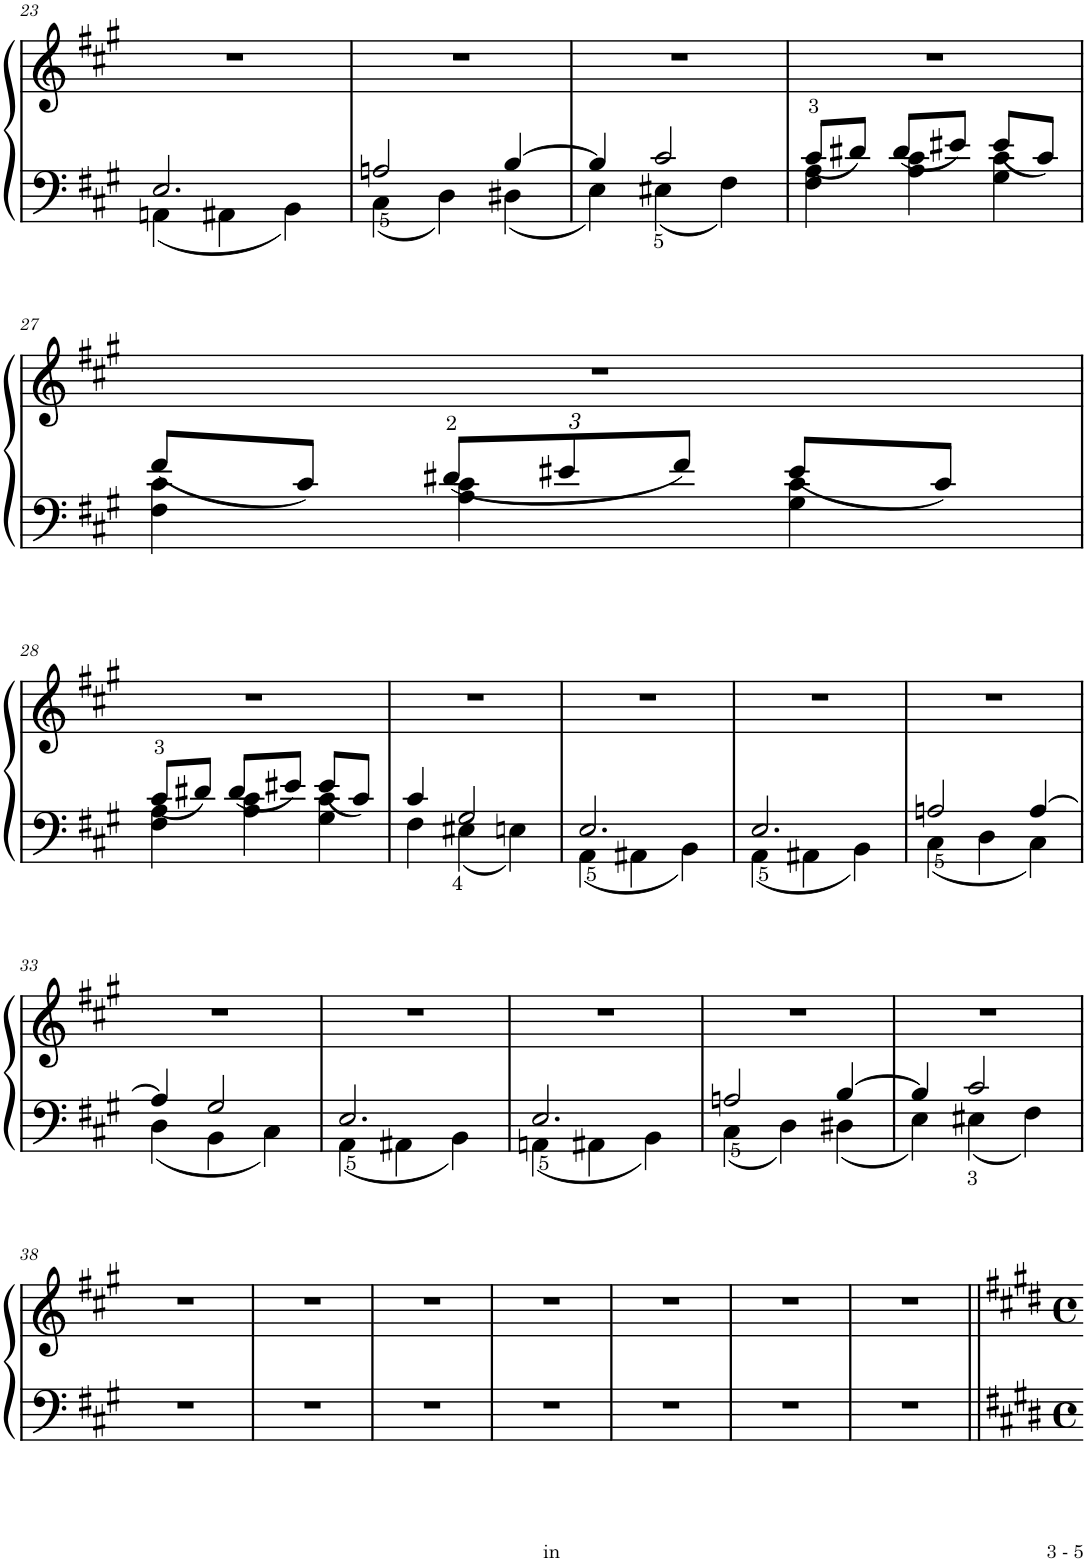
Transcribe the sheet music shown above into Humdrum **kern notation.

**kern	**kern
*part1	*part1
*staff2	*staff1
*I"Piano	*
*I'Pno.	*
!!LO:PB:g=z
*clefF4	*clefG2
*k[f#c#g#]	*k[f#c#g#]
*M3/4	*M3/4
=23	=23
*^	*
2.E/	4AAn\	2.r
.	4AA#X\	.
.	4BB\	.
=24	=24	=24
2An/	4C#\	2.r
.	4D\	.
[4B/	4D#X\	.
=25	=25	=25
4B/]	4E\	2.r
2c#/	4E#X\	.
.	4F#\	.
=26	=26	=26
4F#\ 4A\	8c#/L	2.r
.	8d#X/J	.
4A\ 4c#\	8d#/L	.
.	8e#X/J	.
4G#\ 4c#\	8e#/L	.
.	8c#/J	.
!!LO:LB:g=z
=27	=27	=27
4F#\ 4c#\	8f#/L	2.r
.	8c#/J	.
*	*Xbrackettup	*
4A\ 4c#\	12d#X/L	.
.	12e#X/	.
.	12f#/J	.
4G#\ 4c#\	8e#/L	.
.	8c#/J	.
!!LO:LB:g=z
=28	=28	=28
4F#\ 4A\	8c#/L	2.r
.	8d#X/J	.
4A\ 4c#\	8d#/L	.
.	8e#X/J	.
4G#\ 4c#\	8e#/L	.
.	8c#/J	.
=29	=29	=29
4c#/	4F#\	2.r
2G#/	4E#X\	.
.	4En\	.
=30	=30	=30
2.E/	4AA\	2.r
.	4AA#X\	.
.	4BB\	.
=31	=31	=31
2.E/	4AA\	2.r
.	4AA#X\	.
.	4BB\	.
=32	=32	=32
2An/	4C#\	2.r
.	4D\	.
[4A/	4C#\	.
!!LO:LB:g=z
=33	=33	=33
4A/]	4D\	2.r
2G#/	4BB\	.
.	4C#\	.
=34	=34	=34
2.E/	4AA\	2.r
.	4AA#X\	.
.	4BB\	.
=35	=35	=35
2.E/	4AAn\	2.r
.	4AA#X\	.
.	4BB\	.
=36	=36	=36
2An/	4C#\	2.r
.	4D\	.
[4B/	4D#X\	.
=37	=37	=37
4B/]	4E\	2.r
2c#/	4E#X\	.
.	4F#\	.
*v	*v	*
!!LO:LB:g=z
=38	=38
2.r	2.r
=39	=39
2.r	2.r
=40	=40
2.r	2.r
=41	=41
2.r	2.r
=42	=42
2.r	2.r
=43	=43
2.r	2.r
=44	=44
2.r	2.r
=||	=||
*-	*-
